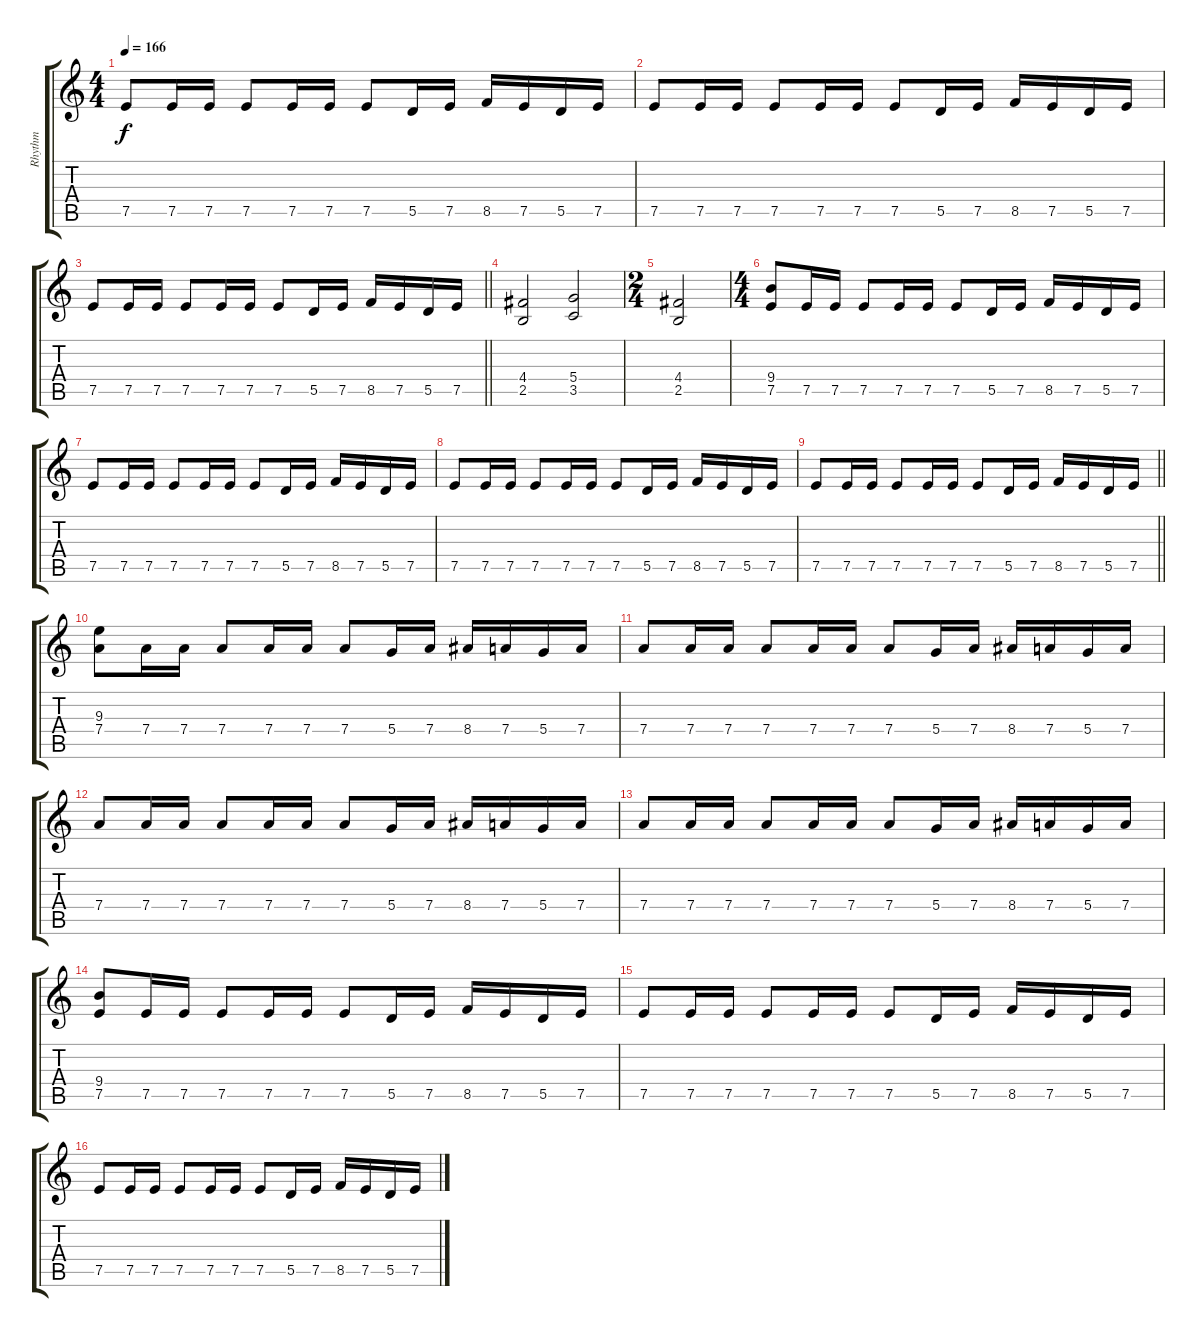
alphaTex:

\track ("Rhythm" "Rhythm") {instrument distortionguitar}
\staff {score tabs}
\tuning (E4 B3 G3 D3 A2 E2) {hide}
\ts (4 4)
\tempo 166
\clef g2
\ks c
7.5.8{dy f} 7.5.16 7.5.16 7.5.8 7.5.16 7.5.16 7.5.8 5.5.16 7.5.16 8.5.16 7.5.16 5.5.16 7.5.16 |
7.5.8 7.5.16 7.5.16 7.5.8 7.5.16 7.5.16 7.5.8 5.5.16 7.5.16 8.5.16 7.5.16 5.5.16 7.5.16 |
\barLineRight lightlight
7.5.8 7.5.16 7.5.16 7.5.8 7.5.16 7.5.16 7.5.8 5.5.16 7.5.16 8.5.16 7.5.16 5.5.16 7.5.16 |
(4.4 2.5).2 (5.4 3.5).2 |
\ts (2 4)
(4.4 2.5).2 |
\ts (4 4)
(9.4 7.5).8 7.5.16 7.5.16 7.5.8 7.5.16 7.5.16 7.5.8 5.5.16 7.5.16 8.5.16 7.5.16 5.5.16 7.5.16 |
7.5.8 7.5.16 7.5.16 7.5.8 7.5.16 7.5.16 7.5.8 5.5.16 7.5.16 8.5.16 7.5.16 5.5.16 7.5.16 |
7.5.8 7.5.16 7.5.16 7.5.8 7.5.16 7.5.16 7.5.8 5.5.16 7.5.16 8.5.16 7.5.16 5.5.16 7.5.16 |
\barLineRight lightlight
7.5.8 7.5.16 7.5.16 7.5.8 7.5.16 7.5.16 7.5.8 5.5.16 7.5.16 8.5.16 7.5.16 5.5.16 7.5.16 |
(9.3 7.4).8 7.4.16 7.4.16 7.4.8 7.4.16 7.4.16 7.4.8 5.4.16 7.4.16 8.4.16 7.4.16 5.4.16 7.4.16 |
7.4.8 7.4.16 7.4.16 7.4.8 7.4.16 7.4.16 7.4.8 5.4.16 7.4.16 8.4.16 7.4.16 5.4.16 7.4.16 |
7.4.8 7.4.16 7.4.16 7.4.8 7.4.16 7.4.16 7.4.8 5.4.16 7.4.16 8.4.16 7.4.16 5.4.16 7.4.16 |
7.4.8 7.4.16 7.4.16 7.4.8 7.4.16 7.4.16 7.4.8 5.4.16 7.4.16 8.4.16 7.4.16 5.4.16 7.4.16 |
(9.4 7.5).8 7.5.16 7.5.16 7.5.8 7.5.16 7.5.16 7.5.8 5.5.16 7.5.16 8.5.16 7.5.16 5.5.16 7.5.16 |
7.5.8 7.5.16 7.5.16 7.5.8 7.5.16 7.5.16 7.5.8 5.5.16 7.5.16 8.5.16 7.5.16 5.5.16 7.5.16 |
7.5.8 7.5.16 7.5.16 7.5.8 7.5.16 7.5.16 7.5.8 5.5.16 7.5.16 8.5.16 7.5.16 5.5.16 7.5.16
